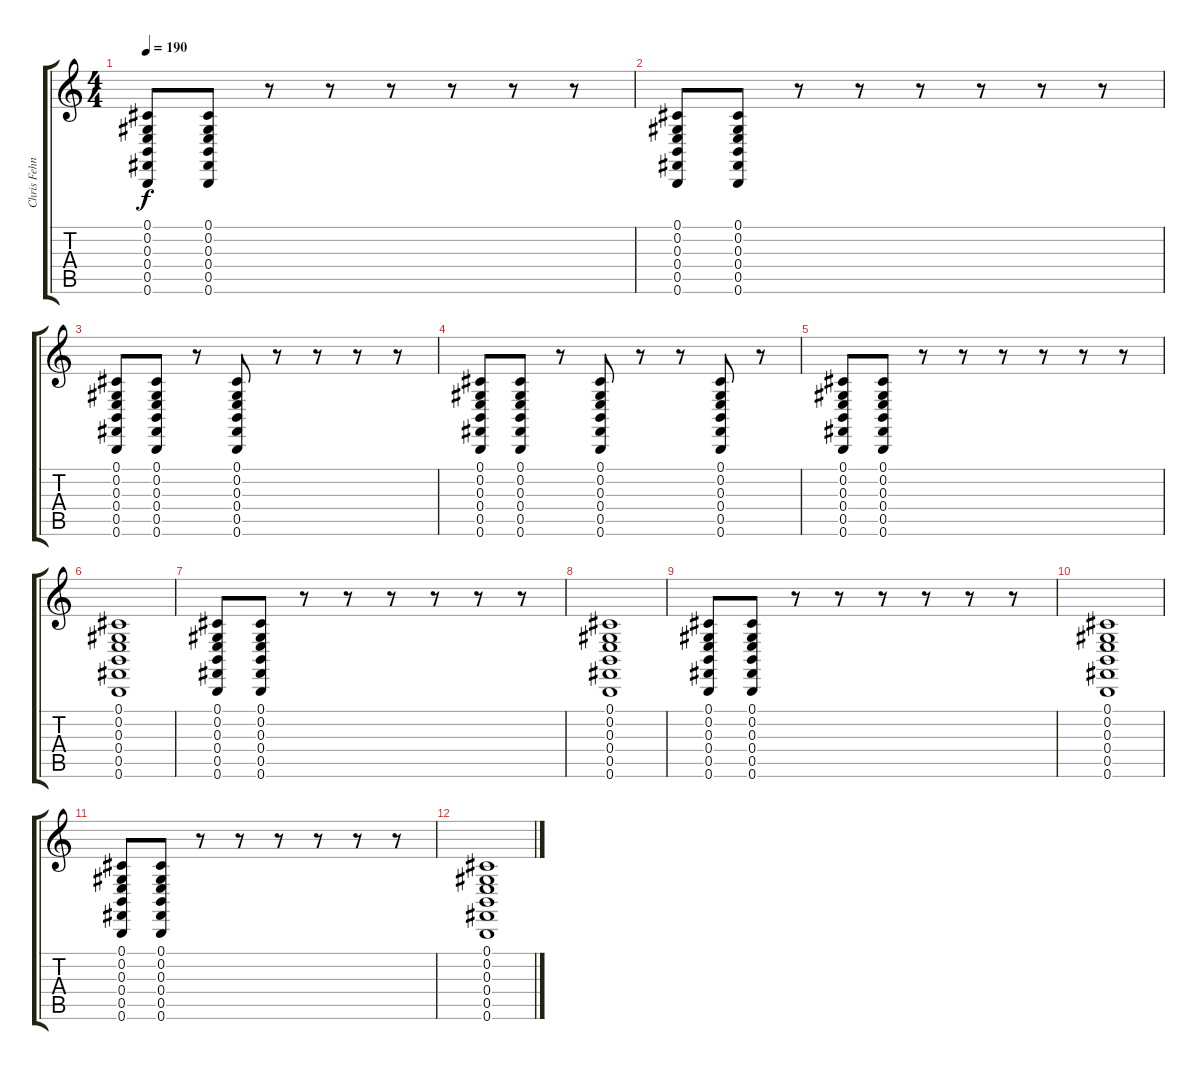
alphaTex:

\track ("Chris Fehn" "Chris Fehn") {instrument melodictom}
\staff {score tabs}
\tuning (Db4 Ab3 E3 B2 Gb2 B1) {hide}
\ts (4 4)
\tempo 190
\clef g2
\ks c
(0.1 0.2 0.3 0.4 0.5 0.6).8{dy f} (0.1 0.2 0.3 0.4 0.5 0.6).8 r.8 r.8 r.8 r.8 r.8 r.8 |
(0.1 0.2 0.3 0.4 0.5 0.6).8 (0.1 0.2 0.3 0.4 0.5 0.6).8 r.8 r.8 r.8 r.8 r.8 r.8 |
(0.1 0.2 0.3 0.4 0.5 0.6).8 (0.1 0.2 0.3 0.4 0.5 0.6).8 r.8 (0.1 0.2 0.3 0.4 0.5 0.6).8 r.8 r.8 r.8 r.8 |
(0.1 0.2 0.3 0.4 0.5 0.6).8 (0.1 0.2 0.3 0.4 0.5 0.6).8 r.8 (0.1 0.2 0.3 0.4 0.5 0.6).8 r.8 r.8 (0.1 0.2 0.3 0.4 0.5 0.6).8 r.8 |
(0.1 0.2 0.3 0.4 0.5 0.6).8 (0.1 0.2 0.3 0.4 0.5 0.6).8 r.8 r.8 r.8 r.8 r.8 r.8 |
(0.1 0.2 0.3 0.4 0.5 0.6).1 |
(0.1 0.2 0.3 0.4 0.5 0.6).8 (0.1 0.2 0.3 0.4 0.5 0.6).8 r.8 r.8 r.8 r.8 r.8 r.8 |
(0.1 0.2 0.3 0.4 0.5 0.6).1 |
(0.1 0.2 0.3 0.4 0.5 0.6).8 (0.1 0.2 0.3 0.4 0.5 0.6).8 r.8 r.8 r.8 r.8 r.8 r.8 |
(0.1 0.2 0.3 0.4 0.5 0.6).1 |
(0.1 0.2 0.3 0.4 0.5 0.6).8 (0.1 0.2 0.3 0.4 0.5 0.6).8 r.8 r.8 r.8 r.8 r.8 r.8 |
(0.1 0.2 0.3 0.4 0.5 0.6).1
